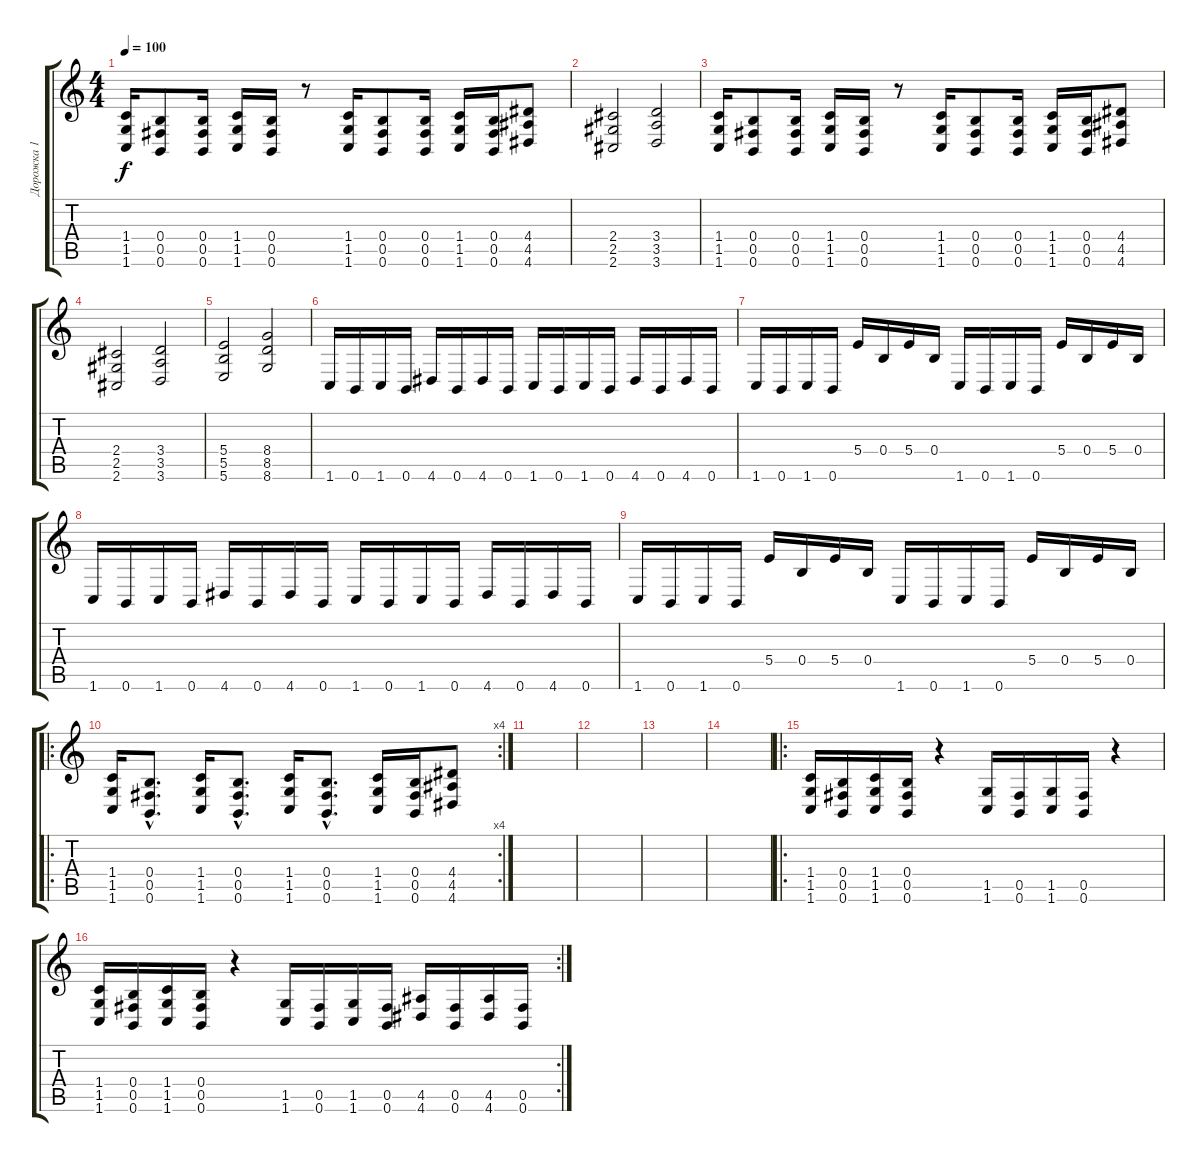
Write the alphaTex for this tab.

\track ("Дорожка 1" "Дорожка 1") {instrument distortionguitar}
\staff {score tabs}
\tuning (Db4 Ab3 E3 B2 Gb2 B1) {hide}
\ts (4 4)
\tempo 100
\clef g2
\ks c
(1.4 1.5 1.6).16{dy f} (0.4 0.5 0.6).8 (0.4 0.5 0.6).16 (1.4 1.5 1.6).16 (0.4 0.5 0.6).16 r.8 (1.4 1.5 1.6).16 (0.4 0.5 0.6).8 (0.4 0.5 0.6).16 (1.4 1.5 1.6).16 (0.4 0.5 0.6).16 (4.4 4.5 4.6).8 |
(2.4 2.5 2.6).2 (3.4 3.5 3.6).2 |
(1.4 1.5 1.6).16 (0.4 0.5 0.6).8 (0.4 0.5 0.6).16 (1.4 1.5 1.6).16 (0.4 0.5 0.6).16 r.8 (1.4 1.5 1.6).16 (0.4 0.5 0.6).8 (0.4 0.5 0.6).16 (1.4 1.5 1.6).16 (0.4 0.5 0.6).16 (4.4 4.5 4.6).8 |
(2.4 2.5 2.6).2 (3.4 3.5 3.6).2 |
(5.4 5.5 5.6).2 (8.4 8.5 8.6).2 |
1.6.16 0.6.16 1.6.16 0.6.16 4.6.16 0.6.16 4.6.16 0.6.16 1.6.16 0.6.16 1.6.16 0.6.16 4.6.16 0.6.16 4.6.16 0.6.16 |
1.6.16 0.6.16 1.6.16 0.6.16 5.4.16 0.4.16 5.4.16 0.4.16 1.6.16 0.6.16 1.6.16 0.6.16 5.4.16 0.4.16 5.4.16 0.4.16 |
1.6.16 0.6.16 1.6.16 0.6.16 4.6.16 0.6.16 4.6.16 0.6.16 1.6.16 0.6.16 1.6.16 0.6.16 4.6.16 0.6.16 4.6.16 0.6.16 |
1.6.16 0.6.16 1.6.16 0.6.16 5.4.16 0.4.16 5.4.16 0.4.16 1.6.16 0.6.16 1.6.16 0.6.16 5.4.16 0.4.16 5.4.16 0.4.16 |
\ro
\rc 4
(1.4 1.5 1.6).16 (0.4{hac} 0.5{hac} 0.6{hac}).8{d} (1.4 1.5 1.6).16 (0.4{hac} 0.5{hac} 0.6{hac}).8{d} (1.4 1.5 1.6).16 (0.4{hac} 0.5{hac} 0.6{hac}).8{d} (1.4 1.5 1.6).16 (0.4 0.5 0.6).16 (4.4 4.5 4.6).8 |
|
|
|
|
\ro
(1.4 1.5 1.6).16 (0.4 0.5 0.6).16 (1.4 1.5 1.6).16 (0.4 0.5 0.6).16 r.4 (1.5 1.6).16 (0.5 0.6).16 (1.5 1.6).16 (0.5 0.6).16 r.4 |
\rc 2
(1.4 1.5 1.6).16 (0.4 0.5 0.6).16 (1.4 1.5 1.6).16 (0.4 0.5 0.6).16 r.4 (1.5 1.6).16 (0.5 0.6).16 (1.5 1.6).16 (0.5 0.6).16 (4.5 4.6).16 (0.5 0.6).16 (4.5 4.6).16 (0.5 0.6).16
